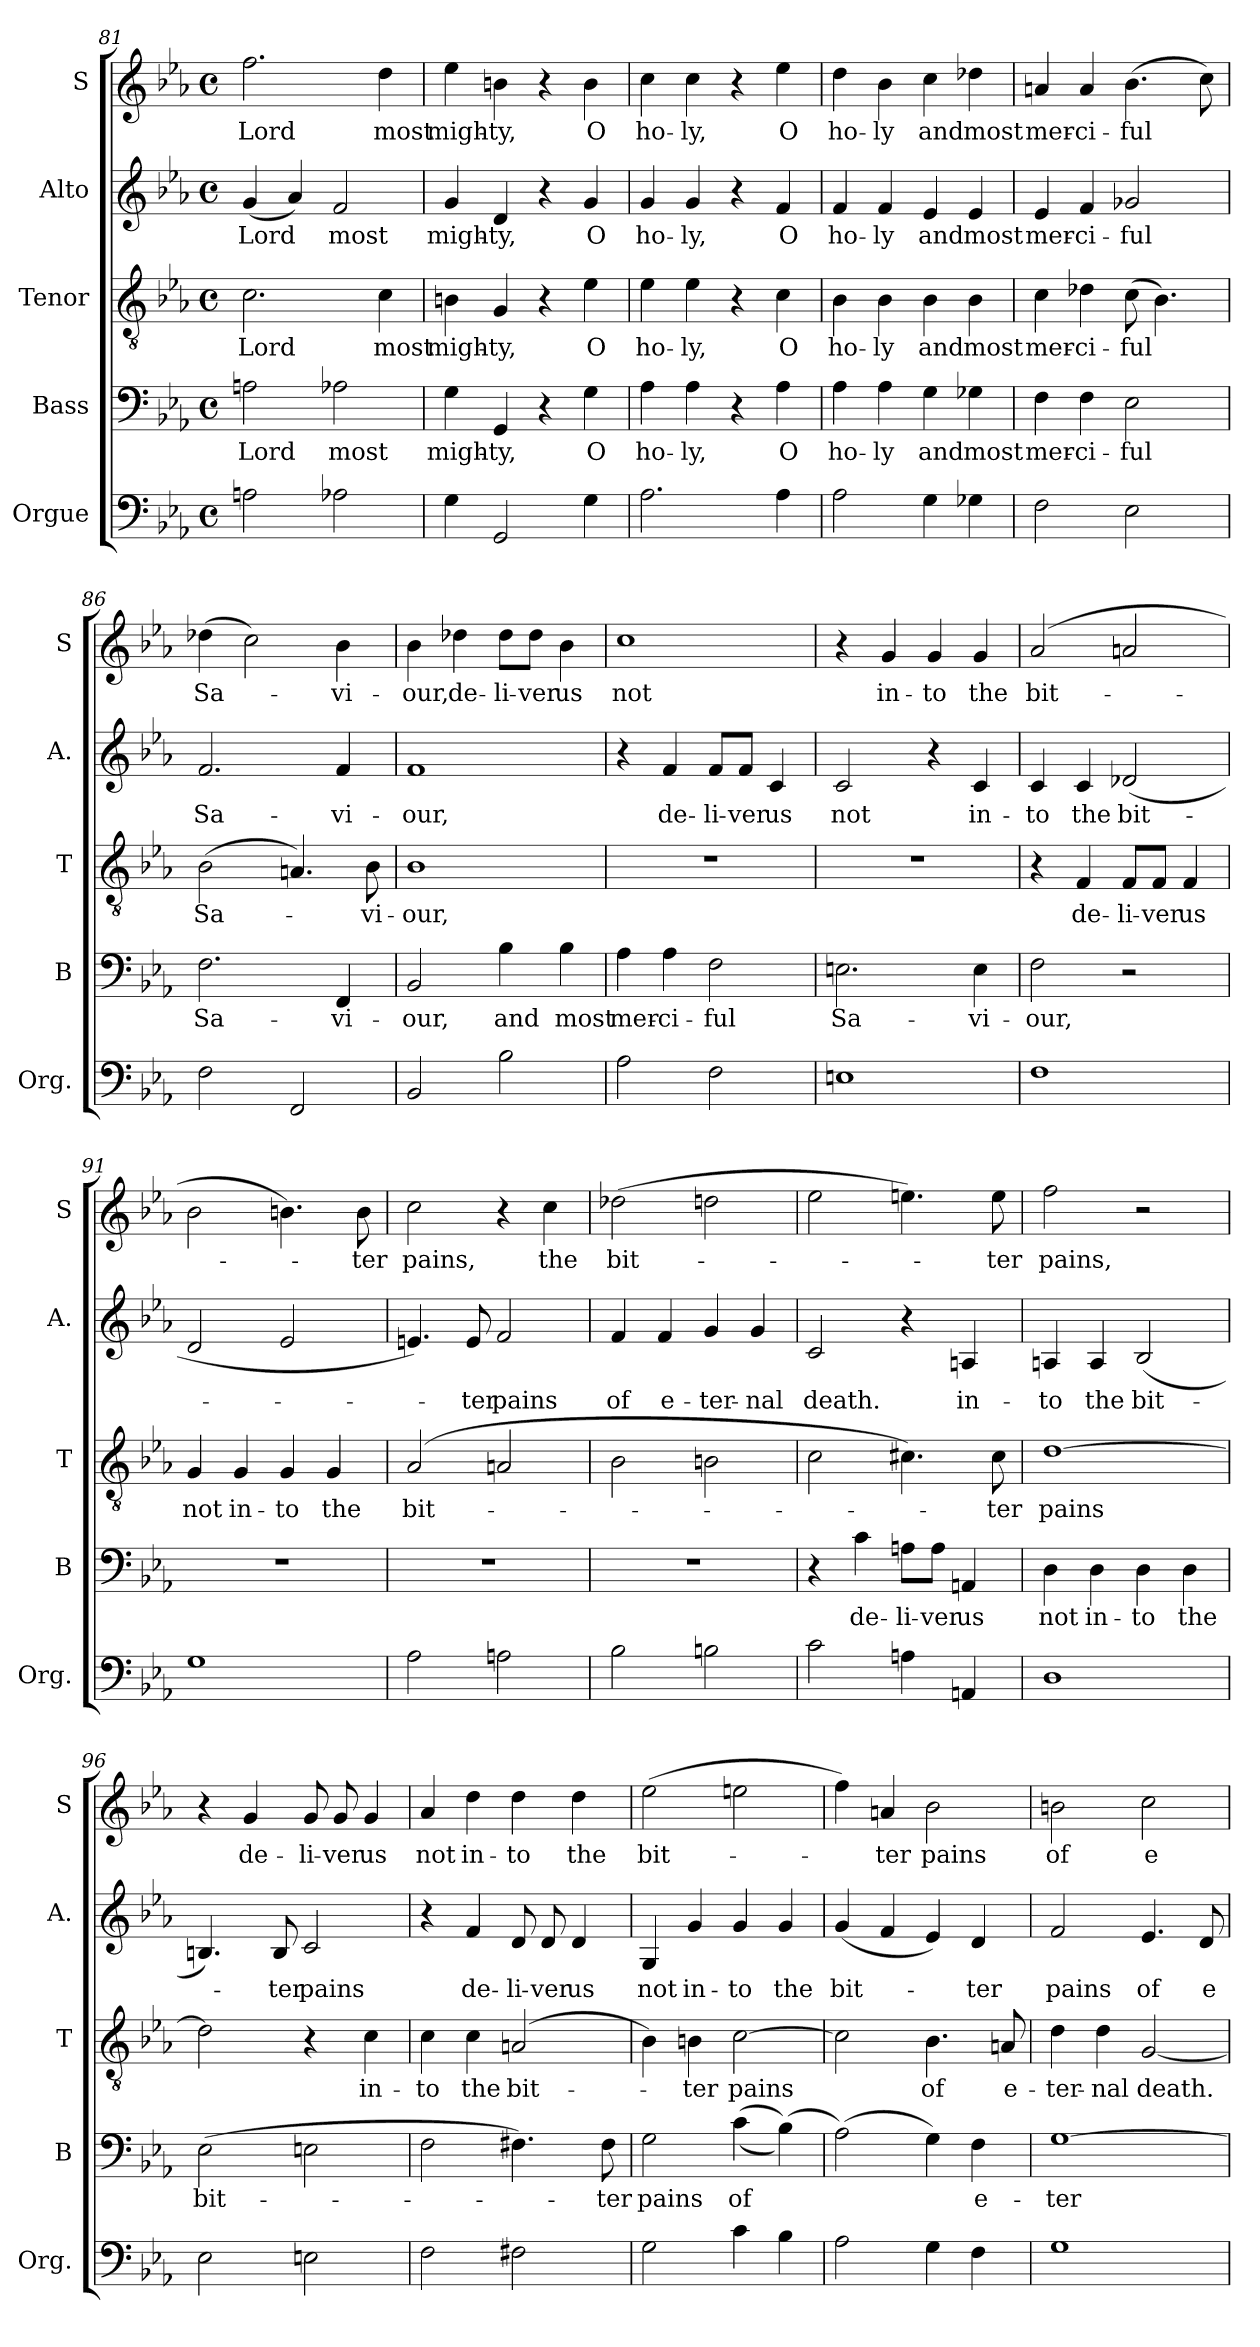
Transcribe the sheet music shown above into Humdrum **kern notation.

**kern	**kern	**text	**kern	**text	**kern	**text	**kern	**text
*part5	*part4	*part4	*part3	*part3	*part2	*part2	*part1	*part1
*staff5	*staff4	*staff4	*staff3	*staff3	*staff2	*staff2	*staff1	*staff1
*I"Orgue	*I"Bass	*	*I"Tenor	*	*I"Alto	*	*I"S	*
*I'Org.	*I'B	*	*I'T	*	*I'A.	*	*I'S	*
*clefF4	*clefF4	*	*clefGv2	*	*clefG2	*	*clefG2	*
*k[b-e-a-]	*k[b-e-a-]	*	*k[b-e-a-]	*	*k[b-e-a-]	*	*k[b-e-a-]	*
*M4/4	*M4/4	*	*M4/4	*	*M4/4	*	*M4/4	*
*met(c)	*met(c)	*	*met(c)	*	*met(c)	*	*met(c)	*
=81	=81	=81	=81	=81	=81	=81	=81	=81
2An\	2An\	Lord	2.c\	Lord	(4g/	Lord	2.ff\	Lord
.	.	.	.	.	4a-/)	.	.	.
2A-X\	2A-X\	most	.	.	2f/	most	.	.
.	.	.	4c\	most	.	.	4dd\	most
=82	=82	=82	=82	=82	=82	=82	=82	=82
4G\	4G\	migh-	4Bn\	migh-	4g/	migh-	4ee-\	migh-
2GG/	4GG/	-ty,	4G/	-ty,	4d/	-ty,	4bn\	-ty,
.	4r	.	4r	.	4r	.	4r	.
4G\	4G\	O	4e-\	O	4g/	O	4b\	O
=83	=83	=83	=83	=83	=83	=83	=83	=83
2.A-\	4A-\	ho-	4e-\	ho-	4g/	ho-	4cc\	ho-
.	4A-\	-ly,	4e-\	-ly,	4g/	-ly,	4cc\	-ly,
.	4r	.	4r	.	4r	.	4r	.
4A-\	4A-\	O	4c\	O	4f/	O	4ee-\	O
=84	=84	=84	=84	=84	=84	=84	=84	=84
2A-\	4A-\	ho-	4B-\	ho-	4f/	ho-	4dd\	ho-
.	4A-\	-ly	4B-\	-ly	4f/	-ly	4b-\	-ly
4G\	4G\	and	4B-\	and	4e-/	and	4cc\	and
4G-X\	4G-X\	most	4B-\	most	4e-/	most	4dd-X\	most
!!LO:PB:g=z
=85	=85	=85	=85	=85	=85	=85	=85	=85
2F\	4F\	mer-	4c\	mer-	4e-/	mer-	4an/	mer-
.	4F\	-ci-	4d-X\	-ci-	4f/	-ci-	4a/	-ci-
2E-\	2E-\	-ful	(8c\	-ful	2g-X/	-ful	(4.b-\	-ful
.	.	.	4.B-\)	.	.	.	.	.
.	.	.	.	.	.	.	8cc\)	.
=86	=86	=86	=86	=86	=86	=86	=86	=86
2F\	2.F\	Sa-	(2B-\	Sa-	2.f/	Sa-	(4dd-X\	Sa-
.	.	.	.	.	.	.	2cc\)	.
2FF/	.	.	4.An/)	.	.	.	.	.
.	4FF/	-vi-	.	.	4f/	-vi-	4b-\	-vi-
.	.	.	8B-\	-vi-	.	.	.	.
=87	=87	=87	=87	=87	=87	=87	=87	=87
2BB-/	2BB-/	-our,	1B-	-our,	1f	-our,	4b-\	-our,
.	.	.	.	.	.	.	4dd-X\	de-
2B-\	4B-\	and	.	.	.	.	8dd-\L	-li-
.	.	.	.	.	.	.	8dd-\J	-ver
.	4B-\	most	.	.	.	.	4b-\	us
=88	=88	=88	=88	=88	=88	=88	=88	=88
2A-\	4A-\	mer-	1r	.	4r	.	1cc	not
.	4A-\	-ci-	.	.	4f/	de-	.	.
2F\	2F\	-ful	.	.	8f/L	-li-	.	.
.	.	.	.	.	8f/J	-ver	.	.
.	.	.	.	.	4c/	us	.	.
=89	=89	=89	=89	=89	=89	=89	=89	=89
1En	2.En\	Sa-	1r	.	2c/	not	4r	.
.	.	.	.	.	.	.	4g/	in-
.	.	.	.	.	4r	.	4g/	-to
.	4E\	-vi-	.	.	4c/	in-	4g/	the
=90	=90	=90	=90	=90	=90	=90	=90	=90
1F	2F\	-our,	4r	.	4c/	-to	(2a-/	bit-
.	.	.	4F/	de-	4c/	the	.	.
.	2r	.	8F/L	-li-	(2d-X/	bit-	2an/	.
.	.	.	8F/J	-ver	.	.	.	.
.	.	.	4F/	us	.	.	.	.
!!LO:LB:g=z
=91	=91	=91	=91	=91	=91	=91	=91	=91
1G	1r	.	4G/	not	2d/	.	2b-\	.
.	.	.	4G/	in-	.	.	.	.
.	.	.	4G/	-to	2e-/	.	4.bn\)	.
.	.	.	4G/	the	.	.	.	.
.	.	.	.	.	.	.	8b\	-ter
=92	=92	=92	=92	=92	=92	=92	=92	=92
2A-\	1r	.	(2A-/	bit-	4.en/)	.	2cc\	pains,
.	.	.	.	.	8e/	-ter	.	.
2An\	.	.	2An/	.	2f/	pains	4r	.
.	.	.	.	.	.	.	4cc\	the
=93	=93	=93	=93	=93	=93	=93	=93	=93
2B-\	1r	.	2B-\	.	4f/	of	(2dd-X\	bit-
.	.	.	.	.	4f/	e-	.	.
2Bn\	.	.	2Bn\	.	4g/	-ter-	2ddn\	.
.	.	.	.	.	4g/	-nal	.	.
=94	=94	=94	=94	=94	=94	=94	=94	=94
2c\	4r	.	2c\	.	2c/	death.	2ee-\	.
.	4c\	de-	.	.	.	.	.	.
4An\	8An\L	-li-	4.c#X\)	.	4r	.	4.een\)	.
.	8A\J	-ver	.	.	.	.	.	.
4AAn/	4AAn/	us	.	.	4An/	in-	.	.
.	.	.	8c#\	-ter	.	.	8ee\	-ter
=95	=95	=95	=95	=95	=95	=95	=95	=95
1D	4D\	not	[1d	pains	4An/	-to	2ff\	pains,
.	4D\	in-	.	.	4A/	the	.	.
.	4D\	-to	.	.	(2B-/	bit-	2r	.
.	4D\	the	.	.	.	.	.	.
=96	=96	=96	=96	=96	=96	=96	=96	=96
2E-\	(2E-\	bit-	2d\]	.	4.Bn/)	.	4r	.
.	.	.	.	.	.	.	4g/	de-
.	.	.	.	.	8B/	-ter	.	.
2En\	2En\	.	4r	.	2c/	pains	8g/	-li-
.	.	.	.	.	.	.	8g/	-ver
.	.	.	4c\	in-	.	.	4g/	us
!!LO:PB:g=z
=97	=97	=97	=97	=97	=97	=97	=97	=97
2F\	2F\	.	4c\	-to	4r	.	4a-/	not
.	.	.	4c\	the	4f/	de-	4dd\	in-
2F#X\	4.F#X\)	.	(2An/	bit-	8d/	-li-	4dd\	-to
.	.	.	.	.	8d/	-ver	.	.
.	.	.	.	.	4d/	us	4dd\	the
.	8F#\	-ter	.	.	.	.	.	.
=98	=98	=98	=98	=98	=98	=98	=98	=98
2G\	2G\	pains	4B-\)	.	4G/	not	(2ee-\	bit-
.	.	.	4Bn\	-ter	4g/	in-	.	.
4c\	((4c\	of	[2c\	pains	4g/	-to	2een\	.
4B-\	(4B-\))	.	.	.	4g/	the	.	.
=99	=99	=99	=99	=99	=99	=99	=99	=99
2A-\	(2A-\)	.	2c\]	.	(4g/	bit-	4ff\)	.
.	.	.	.	.	4f/	.	4an/	-ter
4G\	4G\)	.	4.B-\	of	4e-/)	.	2b-\	pains
4F\	4F\	e-	.	.	4d/	-ter	.	.
.	.	.	8An/	e-	.	.	.	.
=100	=100	=100	=100	=100	=100	=100	=100	=100
1G	[1G	-ter-	4d\	-ter-	2f/	pains	2bn\	of
.	.	.	4d\	-nal	.	.	.	.
.	.	.	[2G/	death.	4.e-/	of	2cc\	e-
.	.	.	.	.	8d/	e-	.	.
=	=	=	=	=	=	=	=	=
*-	*-	*-	*-	*-	*-	*-	*-	*-
